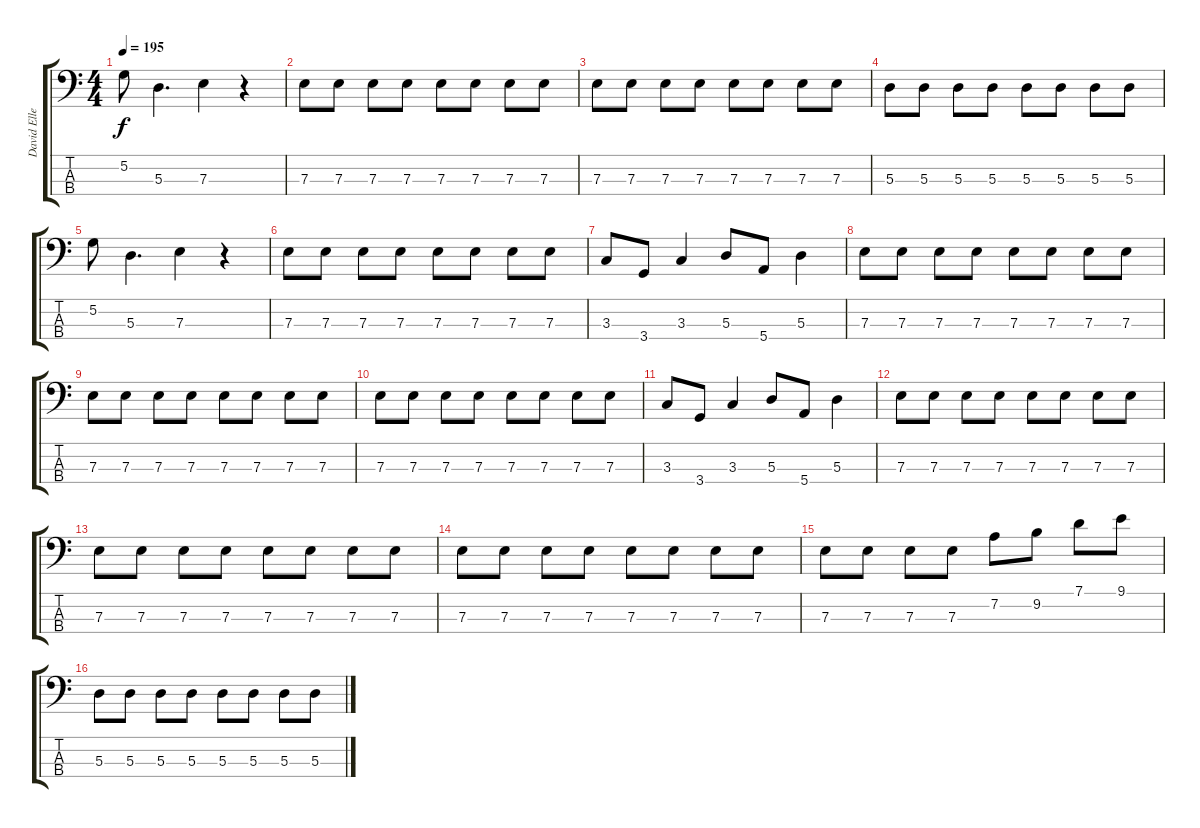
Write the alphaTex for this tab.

\track ("David Ellefson (Bass)" "David Elle") {instrument electricbassfinger}
\staff {score tabs}
\tuning (G2 D2 A1 E1) {hide}
\ts (4 4)
\tempo 195
\clef f4
\ks c
5.2.8{dy f} 5.3.4{d} 7.3.4 r.4 |
7.3.8 7.3.8 7.3.8 7.3.8 7.3.8 7.3.8 7.3.8 7.3.8 |
7.3.8 7.3.8 7.3.8 7.3.8 7.3.8 7.3.8 7.3.8 7.3.8 |
5.3.8 5.3.8 5.3.8 5.3.8 5.3.8 5.3.8 5.3.8 5.3.8 |
5.2.8 5.3.4{d} 7.3.4 r.4 |
7.3.8 7.3.8 7.3.8 7.3.8 7.3.8 7.3.8 7.3.8 7.3.8 |
3.3.8 3.4.8 3.3.4 5.3.8 5.4.8 5.3.4 |
7.3.8 7.3.8 7.3.8 7.3.8 7.3.8 7.3.8 7.3.8 7.3.8 |
7.3.8 7.3.8 7.3.8 7.3.8 7.3.8 7.3.8 7.3.8 7.3.8 |
7.3.8 7.3.8 7.3.8 7.3.8 7.3.8 7.3.8 7.3.8 7.3.8 |
3.3.8 3.4.8 3.3.4 5.3.8 5.4.8 5.3.4 |
7.3.8 7.3.8 7.3.8 7.3.8 7.3.8 7.3.8 7.3.8 7.3.8 |
7.3.8 7.3.8 7.3.8 7.3.8 7.3.8 7.3.8 7.3.8 7.3.8 |
7.3.8 7.3.8 7.3.8 7.3.8 7.3.8 7.3.8 7.3.8 7.3.8 |
7.3.8 7.3.8 7.3.8 7.3.8 7.2.8 9.2.8 7.1.8 9.1.8 |
5.3.8 5.3.8 5.3.8 5.3.8 5.3.8 5.3.8 5.3.8 5.3.8
